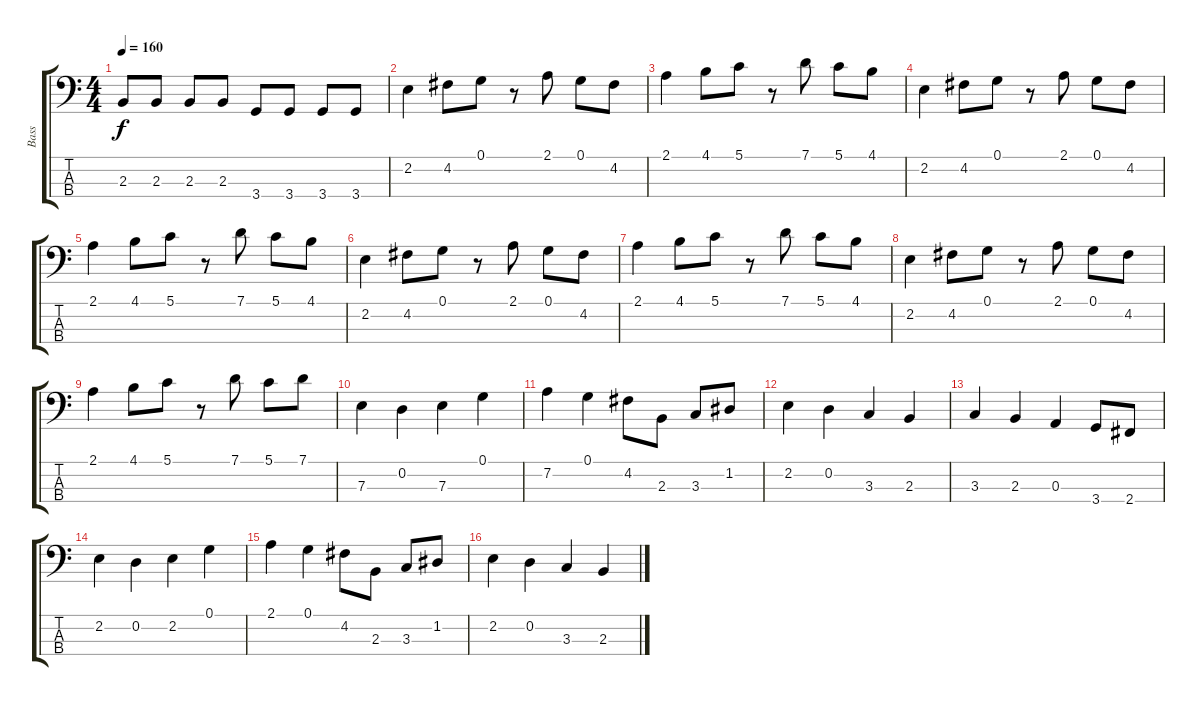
\track ("Bass" "Bass") {instrument electricbassfinger}
\staff {score tabs}
\tuning (G2 D2 A1 E1) {hide}
\ts (4 4)
\tempo 160
\clef f4
\ks c
2.3.8{dy f} 2.3.8 2.3.8 2.3.8 3.4.8 3.4.8 3.4.8 3.4.8 |
2.2.4 4.2.8 0.1.8 r.8 2.1.8 0.1.8 4.2.8 |
2.1.4 4.1.8 5.1.8 r.8 7.1.8 5.1.8 4.1.8 |
2.2.4 4.2.8 0.1.8 r.8 2.1.8 0.1.8 4.2.8 |
2.1.4 4.1.8 5.1.8 r.8 7.1.8 5.1.8 4.1.8 |
2.2.4 4.2.8 0.1.8 r.8 2.1.8 0.1.8 4.2.8 |
2.1.4 4.1.8 5.1.8 r.8 7.1.8 5.1.8 4.1.8 |
2.2.4 4.2.8 0.1.8 r.8 2.1.8 0.1.8 4.2.8 |
2.1.4 4.1.8 5.1.8 r.8 7.1.8 5.1.8 7.1.8 |
7.3.4{volume 16 balance 8} 0.2.4 7.3.4 0.1.4 |
7.2.4 0.1.4 4.2.8 2.3.8 3.3.8 1.2.8 |
2.2.4 0.2.4 3.3.4 2.3.4 |
3.3.4 2.3.4 0.3.4 3.4.8 2.4.8 |
2.2.4 0.2.4 2.2.4 0.1.4 |
2.1.4 0.1.4 4.2.8 2.3.8 3.3.8 1.2.8 |
2.2.4 0.2.4 3.3.4 2.3.4
